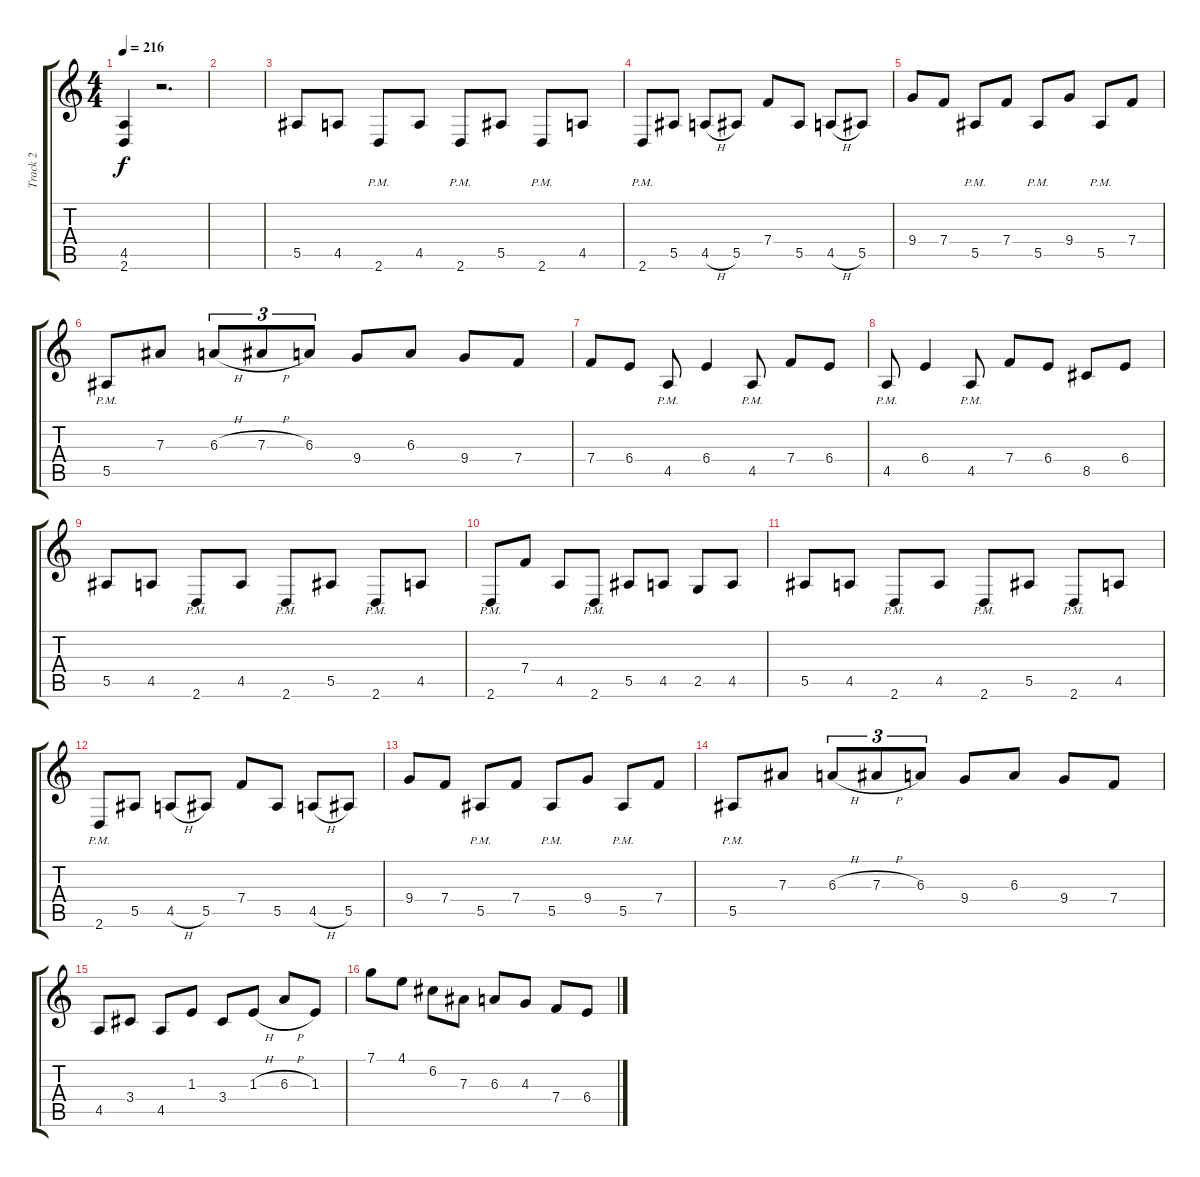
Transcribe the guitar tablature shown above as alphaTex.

\track ("Track 2" "Track 2") {instrument overdrivenguitar}
\staff {score tabs}
\tuning (C4 G3 Eb3 Bb2 F2 C2) {hide}
\ts (4 4)
\tempo 216
\clef g2
\ks c
(4.5 2.6).4{dy f} r.2{d} |
|
5.5.8 4.5.8 2.6{pm}.8 4.5.8 2.6{pm}.8 5.5.8 2.6{pm}.8 4.5.8 |
2.6{pm}.8 5.5.8 4.5{h}.8 5.5.8 7.4.8 5.5.8 4.5{h}.8 5.5.8 |
9.4.8 7.4.8 5.5{pm}.8 7.4.8 5.5{pm}.8 9.4.8 5.5{pm}.8 7.4.8 |
5.5{pm}.8 7.3.8 6.3{h}.8{tu (3 2)} 7.3{h}.8{tu (3 2)} 6.3.8{tu (3 2)} 9.4.8 6.3.8 9.4.8 7.4.8 |
7.4.8 6.4.8 4.5{pm}.8 6.4.4 4.5{pm}.8 7.4.8 6.4.8 |
4.5{pm}.8 6.4.4 4.5{pm}.8 7.4.8 6.4.8 8.5.8 6.4.8 |
5.5.8 4.5.8 2.6{pm}.8 4.5.8 2.6{pm}.8 5.5.8 2.6{pm}.8 4.5.8 |
2.6{pm}.8 7.4.8 4.5.8 2.6{pm}.8 5.5.8 4.5.8 2.5.8 4.5.8 |
5.5.8 4.5.8 2.6{pm}.8 4.5.8 2.6{pm}.8 5.5.8 2.6{pm}.8 4.5.8 |
2.6{pm}.8 5.5.8 4.5{h}.8 5.5.8 7.4.8 5.5.8 4.5{h}.8 5.5.8 |
9.4.8 7.4.8 5.5{pm}.8 7.4.8 5.5{pm}.8 9.4.8 5.5{pm}.8 7.4.8 |
5.5{pm}.8 7.3.8 6.3{h}.8{tu (3 2)} 7.3{h}.8{tu (3 2)} 6.3.8{tu (3 2)} 9.4.8 6.3.8 9.4.8 7.4.8 |
4.5.8 3.4.8 4.5.8 1.3.8 3.4.8 1.3{h}.8 6.3{h}.8 1.3.8 |
7.1.8 4.1.8 6.2.8 7.3.8 6.3.8 4.3.8 7.4.8 6.4.8
